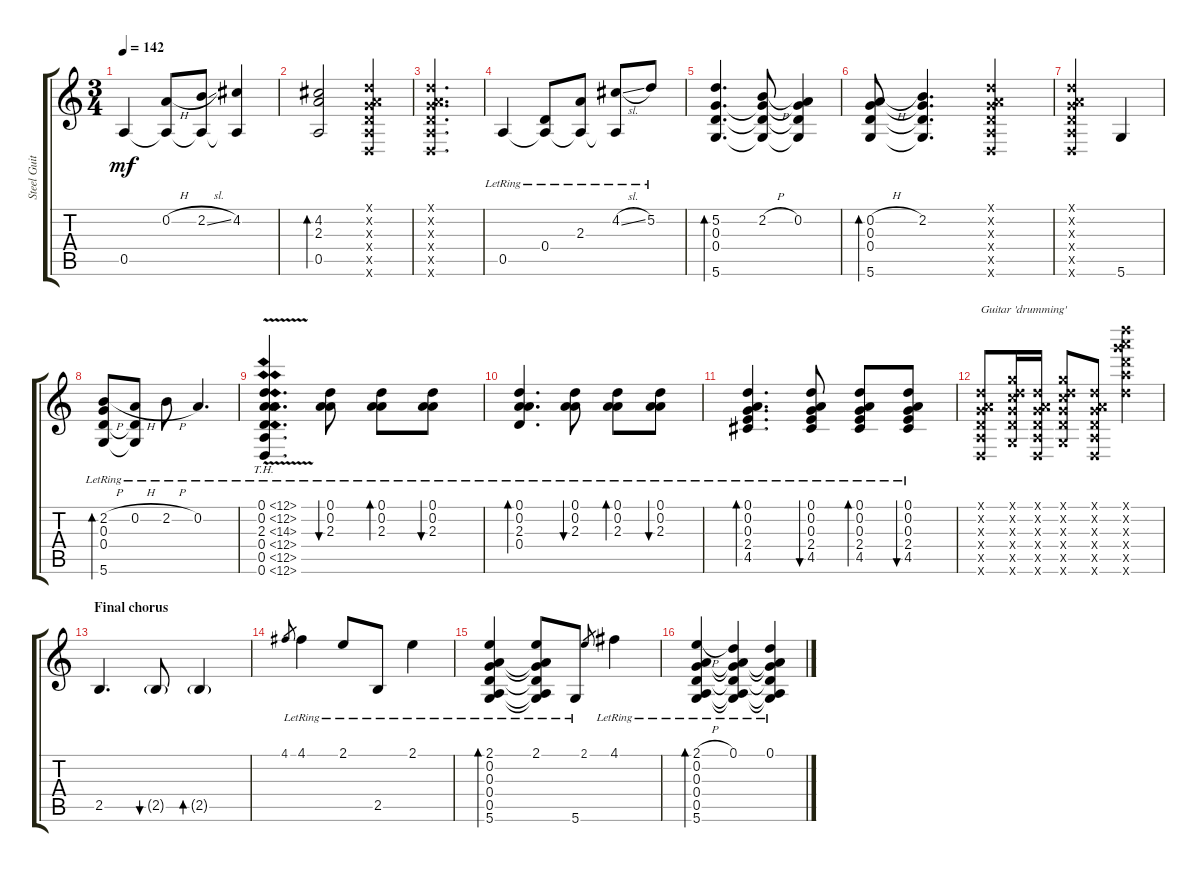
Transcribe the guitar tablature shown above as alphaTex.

\track ("Steel Guitar" "Steel Guit") {instrument acousticguitarsteel}
\staff {score tabs}
\tuning (D4 A3 G3 D3 A2 D2) {hide}
\ts (3 4)
\tempo 142
\clef g2
\ks c
0.5.4{dy mf} (0.2{h} 0.5{t}).8 (2.2{sl} 0.5{t}).8 (4.2 0.5{t}).4 |
(4.2 2.3 0.5).2{bd 120} (0.1{x} 0.2{x} 0.3{x} 0.4{x} 0.5{x} 0.6{x}).4 |
(0.1{x} 0.2{x} 0.3{x} 0.4{x} 0.5{x} 0.6{x}).2{d} |
0.5{lr}.4 (0.4{lr} 0.5{lr t}).8 (2.3{lr} 0.5{lr t}).8 (4.2{sl lr} 0.5{lr t}).8 5.2{lr}.8 |
(5.2 0.3 0.4 5.6).4{d bd 120} (2.2{h} 0.3{t} 0.4{t} 5.6{t}).8 (0.2 0.3{t} 0.4{t} 5.6{t}).4 |
(0.2{h} 0.3 0.4 5.6).8{bd 120} (2.2 0.3{t} 0.4{t} 5.6{t}).4{d} (0.1{x} 0.2{x} 0.3{x} 0.4{x} 0.5{x} 0.6{x}).4 |
(0.1{x} 0.2{x} 0.3{x} 0.4{x} 0.5{x} 0.6{x}).2 5.6.4 |
(2.2{h lr} 0.3{lr} 0.4{lr} 5.6{lr}).8{bd 120} (0.2{h lr} 0.4{lr t} 5.6{lr t}).8 2.2{h lr}.8 0.2{lr}.4{d} |
(0.1{th 12 v lr} 0.2{th 12 v lr} 2.3{th 12 v lr} 0.4{th 12 v lr} 0.5{th 12 v lr} 0.6{th 12 v lr}).4{d} (0.1{lr} 0.2{lr} 2.3{lr}).8{bu 30} (0.1{lr} 0.2{lr} 2.3{lr}).8{bd 30} (0.1{lr} 0.2{lr} 2.3{lr}).8{bu 30} |
(0.1{lr} 0.2{lr} 2.3{lr} 0.4{lr}).4{d bd 30} (0.1{lr} 0.2{lr} 2.3{lr}).8{bu 30} (0.1{lr} 0.2{lr} 2.3{lr}).8{bd 30} (0.1{lr} 0.2{lr} 2.3{lr}).8{bu 30} |
(0.1{lr} 0.2{lr} 0.3{lr} 2.4{lr} 4.5{lr}).4{d bd 30} (0.1{lr} 0.2{lr} 0.3{lr} 2.4{lr} 4.5{lr}).8{bu 30} (0.1{lr} 0.2{lr} 0.3{lr} 2.4{lr} 4.5{lr}).8{bd 30} (0.1{lr} 0.2{lr} 0.3{lr} 2.4{lr} 4.5{lr}).8{bu 30} |
(0.1{x} 0.2{x} 0.3{x} 0.4{x} 0.5{x} 0.6{x}).8{txt "Guitar 'drumming'"} (5.1{x} 5.2{x} 5.3{x} 5.4{x} 5.5{x} 5.6{x}).16 (0.1{x} 0.2{x} 0.3{x} 0.4{x} 0.5{x} 0.6{x}).16 (5.1{x} 5.2{x} 5.3{x} 5.4{x} 5.5{x} 5.6{x}).8 (0.1{x} 0.2{x} 0.3{x} 0.4{x} 0.5{x} 0.6{x}).8 (24.1{x} 24.2{x} 24.3{x} 24.4{x} 24.5{x} 24.6{x}).4 |
\section ("" "Final chorus")
2.5.4{d} 2.5{g}.8{bu 30} 2.5{g}.4{bd 30} |
4.1.8{gr} 4.1{lr}.4 2.1{lr}.8 2.5{lr}.8 2.1{lr}.4 |
(2.1{lr} 0.2 0.3 0.4 0.5 5.6{lr}).4{bd 60} (2.1{lr} 0.2{t} 0.3{t} 0.4{t} 0.5{t} 5.6{t}).8 5.6{lr}.8 2.1.8{gr} 4.1{lr}.4 |
(2.1{h lr} 0.2 0.3 0.4 0.5 5.6{lr}).4{bd 60} (0.1{lr} 0.2{t} 0.3{t} 0.4{t} 0.5{t} 5.6{lr t}).4 (0.1{lr} 0.2{t} 0.3{t} 0.4{t} 0.5{t} 5.6{t}).4
